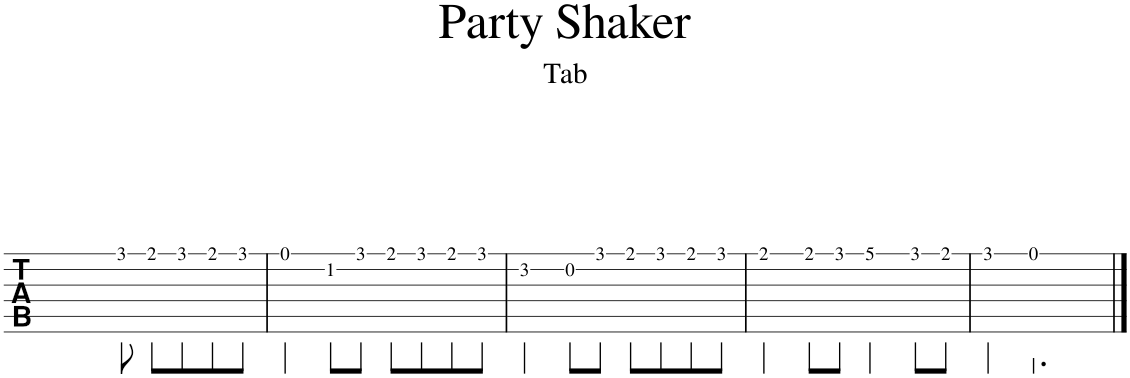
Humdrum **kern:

**kern
*part1
*staff1
*I"Guitar
*I'Guit.
*stria6
*
*k[]
*M4/4
=1
4.r
8g\
8f#\L
8g\
8f#\
8g\J
=2
4e\
8c\L
8g\J
8f#\L
8g\
8f#\
8g\J
=3
4d\
8B\L
8g\J
8f#\L
8g\
8f#\
8g\J
=4
4f#\
8f#\L
8g\J
4a\
8g\L
8f#\J
=5
4g\
2.e\
==
*-
